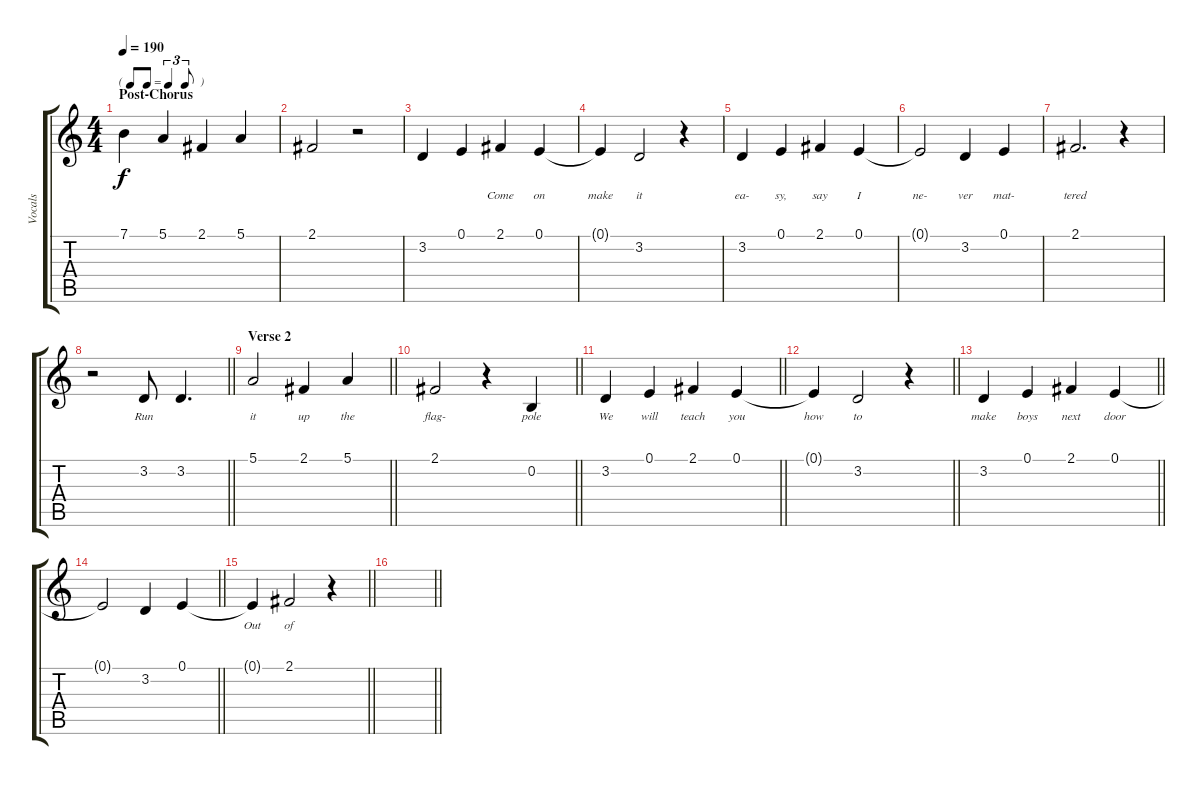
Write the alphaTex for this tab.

\track ("Vocals" "Vocals") {instrument bassoon}
\staff {score tabs}
\tuning (E4 B3 G3 D3 A2 E2) {hide}
\ts (4 4)
\tf triplet8th
\section ("" "Post-Chorus")
\tempo 190
\clef g2
\ks c
7.1.4{lyrics (0 "") lyrics (1 "") lyrics (2 "") lyrics (3 "") lyrics (4 "") dy f} 5.1.4{lyrics (0 "") lyrics (1 "") lyrics (2 "") lyrics (3 "") lyrics (4 "")} 2.1.4{lyrics (0 "") lyrics (1 "") lyrics (2 "") lyrics (3 "") lyrics (4 "")} 5.1.4{lyrics (0 "") lyrics (1 "") lyrics (2 "") lyrics (3 "") lyrics (4 "")} |
2.1.2{lyrics (0 "") lyrics (1 "") lyrics (2 "") lyrics (3 "") lyrics (4 "")} r.2 |
3.2.4{lyrics (0 "") lyrics (1 "") lyrics (2 "") lyrics (3 "") lyrics (4 "")} 0.1.4{lyrics (0 "") lyrics (1 "") lyrics (2 "") lyrics (3 "") lyrics (4 "")} 2.1.4{lyrics (0 "Come") lyrics (1 "") lyrics (2 "") lyrics (3 "") lyrics (4 "")} 0.1.4{lyrics (0 "on") lyrics (1 "") lyrics (2 "") lyrics (3 "") lyrics (4 "")} |
0.1{t}.4{lyrics (0 "make") lyrics (1 "") lyrics (2 "") lyrics (3 "") lyrics (4 "")} 3.2.2{lyrics (0 "it") lyrics (1 "") lyrics (2 "") lyrics (3 "") lyrics (4 "")} r.4 |
3.2.4{lyrics (0 "ea-") lyrics (1 "") lyrics (2 "") lyrics (3 "") lyrics (4 "")} 0.1.4{lyrics (0 "sy,") lyrics (1 "") lyrics (2 "") lyrics (3 "") lyrics (4 "")} 2.1.4{lyrics (0 "say") lyrics (1 "") lyrics (2 "") lyrics (3 "") lyrics (4 "")} 0.1.4{lyrics (0 "I") lyrics (1 "") lyrics (2 "") lyrics (3 "") lyrics (4 "")} |
0.1{t}.2{lyrics (0 "ne-") lyrics (1 "") lyrics (2 "") lyrics (3 "") lyrics (4 "")} 3.2.4{lyrics (0 "ver") lyrics (1 "") lyrics (2 "") lyrics (3 "") lyrics (4 "")} 0.1.4{lyrics (0 "mat-") lyrics (1 "") lyrics (2 "") lyrics (3 "") lyrics (4 "")} |
2.1.2{d lyrics (0 "tered") lyrics (1 "") lyrics (2 "") lyrics (3 "") lyrics (4 "")} r.4 |
\barLineRight lightlight
r.2 3.2.8{lyrics (0 "Run") lyrics (1 "") lyrics (2 "") lyrics (3 "") lyrics (4 "")} 3.2.4{d lyrics (0 "") lyrics (1 "") lyrics (2 "") lyrics (3 "") lyrics (4 "")} |
\section ("" "Verse 2")
\barLineRight lightlight
5.1.2{lyrics (0 "it") lyrics (1 "") lyrics (2 "") lyrics (3 "") lyrics (4 "")} 2.1.4{lyrics (0 "up") lyrics (1 "") lyrics (2 "") lyrics (3 "") lyrics (4 "")} 5.1.4{lyrics (0 "the") lyrics (1 "") lyrics (2 "") lyrics (3 "") lyrics (4 "")} |
\barLineRight lightlight
2.1.2{lyrics (0 "flag-") lyrics (1 "") lyrics (2 "") lyrics (3 "") lyrics (4 "")} r.4 0.2.4{lyrics (0 "pole") lyrics (1 "") lyrics (2 "") lyrics (3 "") lyrics (4 "")} |
\barLineRight lightlight
3.2.4{lyrics (0 "We") lyrics (1 "") lyrics (2 "") lyrics (3 "") lyrics (4 "")} 0.1.4{lyrics (0 "will") lyrics (1 "") lyrics (2 "") lyrics (3 "") lyrics (4 "")} 2.1.4{lyrics (0 "teach") lyrics (1 "") lyrics (2 "") lyrics (3 "") lyrics (4 "")} 0.1.4{lyrics (0 "you") lyrics (1 "") lyrics (2 "") lyrics (3 "") lyrics (4 "")} |
\barLineRight lightlight
0.1{t}.4{lyrics (0 "how") lyrics (1 "") lyrics (2 "") lyrics (3 "") lyrics (4 "")} 3.2.2{lyrics (0 "to") lyrics (1 "") lyrics (2 "") lyrics (3 "") lyrics (4 "")} r.4 |
\barLineRight lightlight
3.2.4{lyrics (0 "make") lyrics (1 "") lyrics (2 "") lyrics (3 "") lyrics (4 "")} 0.1.4{lyrics (0 "boys") lyrics (1 "") lyrics (2 "") lyrics (3 "") lyrics (4 "")} 2.1.4{lyrics (0 "next") lyrics (1 "") lyrics (2 "") lyrics (3 "") lyrics (4 "")} 0.1.4{lyrics (0 "door") lyrics (1 "") lyrics (2 "") lyrics (3 "") lyrics (4 "")} |
\barLineRight lightlight
0.1{t}.2{lyrics (0 "") lyrics (1 "") lyrics (2 "") lyrics (3 "") lyrics (4 "")} 3.2.4{lyrics (0 "") lyrics (1 "") lyrics (2 "") lyrics (3 "") lyrics (4 "")} 0.1.4{lyrics (0 "") lyrics (1 "") lyrics (2 "") lyrics (3 "") lyrics (4 "")} |
\barLineRight lightlight
0.1{t}.4{lyrics (0 "Out") lyrics (1 "") lyrics (2 "") lyrics (3 "") lyrics (4 "")} 2.1.2{lyrics (0 "of") lyrics (1 "") lyrics (2 "") lyrics (3 "") lyrics (4 "")} r.4 |
\barLineRight lightlight
